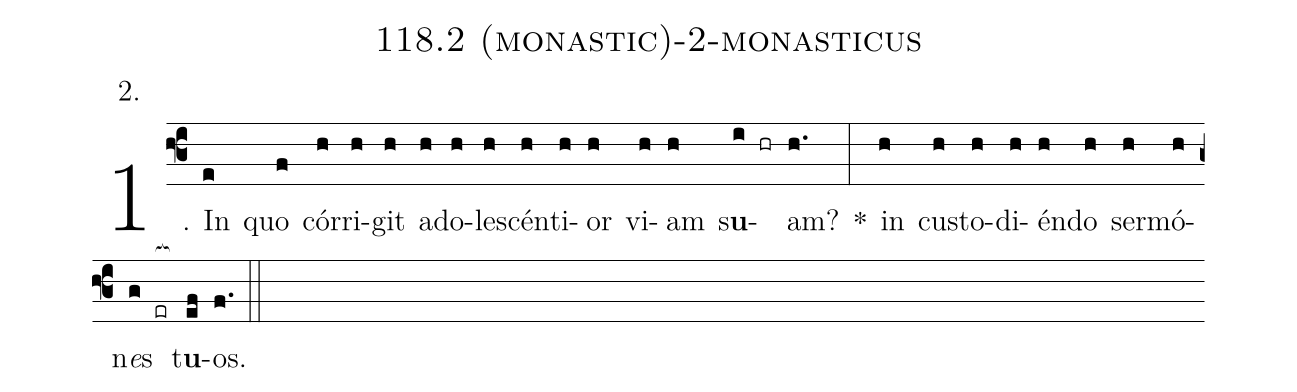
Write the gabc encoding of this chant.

name: 118.2 (monastic)-2-monasticus;
annotation: 2.;
%%
(f3)1. In(e) quo(f) cór(h)ri(h)git(h) ad(h)o(h)le(h)scén(h)ti(h)or(h) vi(h)am(h) s<b>u</b>(i hr)am?(h.) *(:) in(h) cus(h)to(h)di(h)én(h)do(h) ser(h)mó(h)n<i>e</i>s(g er[ocb:1{]) t<b>u</b>(ef[ocb:0}])os.(f.) (::)
